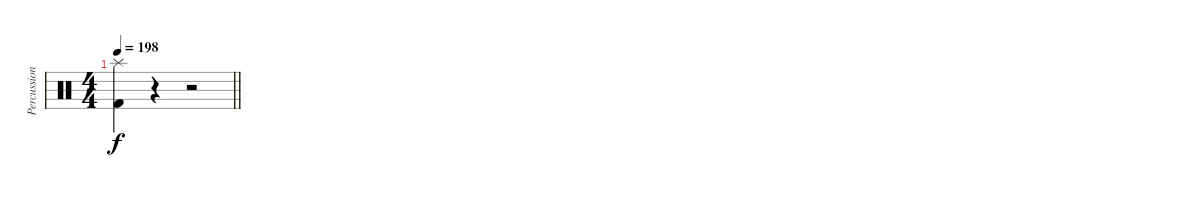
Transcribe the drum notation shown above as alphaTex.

\track ("Percussion" "Percussion") {instrument percussion}
\staff {score}
\articulation defaults
\ts (4 4)
\tempo 198
\clef neutral
\barLineRight lightlight
\ks c
("Splash (hit)" "Kick (hit) 2").4{dy f} r.4 r.2
